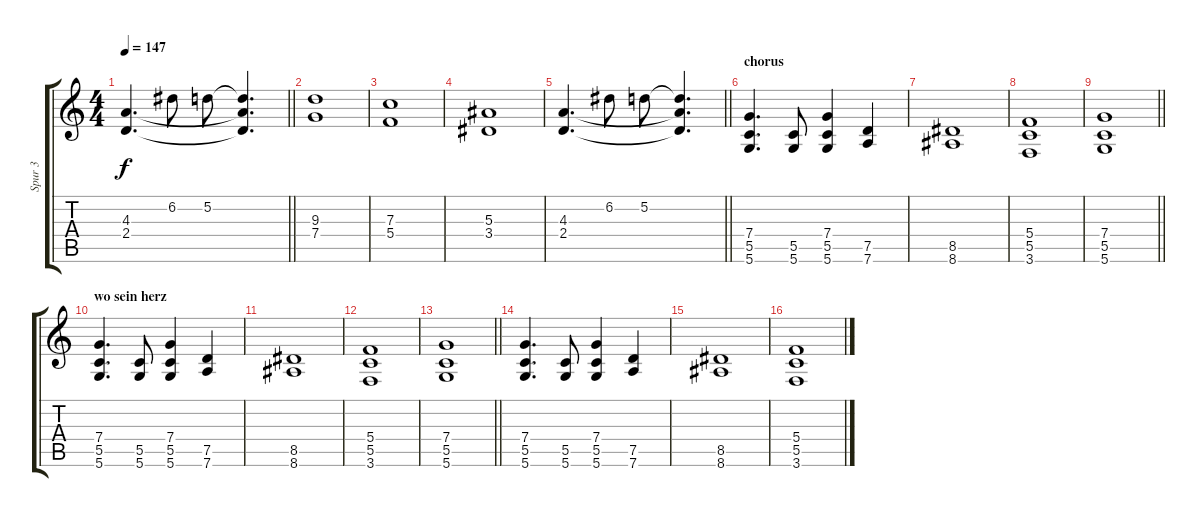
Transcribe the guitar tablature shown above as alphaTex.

\track ("Spur 3" "Spur 3") {instrument distortionguitar}
\staff {score tabs}
\tuning (D4 A3 F3 C3 G2 D2) {hide}
\ts (4 4)
\tempo 147
\clef g2
\barLineRight lightlight
\ks c
(4.3 2.4).4{d dy f} 6.2.8 5.2.8 (5.2{t} 4.3{t} 2.4{t}).4{d} |
(9.3 7.4).1 |
(7.3 5.4).1 |
(5.3 3.4).1 |
\barLineRight lightlight
(4.3 2.4).4{d} 6.2.8 5.2.8 (5.2{t} 4.3{t} 2.4{t}).4{d} |
\section ("" "chorus")
(7.4 5.5 5.6).4{d} (5.5 5.6).8 (7.4 5.5 5.6).4 (7.5 7.6).4 |
(8.5 8.6).1 |
(5.4 5.5 3.6).1 |
\barLineRight lightlight
(7.4 5.5 5.6).1 |
\section ("" "wo sein herz")
(7.4 5.5 5.6).4{d} (5.5 5.6).8 (7.4 5.5 5.6).4 (7.5 7.6).4 |
(8.5 8.6).1 |
(5.4 5.5 3.6).1 |
\barLineRight lightlight
(7.4 5.5 5.6).1 |
(7.4 5.5 5.6).4{d} (5.5 5.6).8 (7.4 5.5 5.6).4 (7.5 7.6).4 |
(8.5 8.6).1 |
(5.4 5.5 3.6).1
